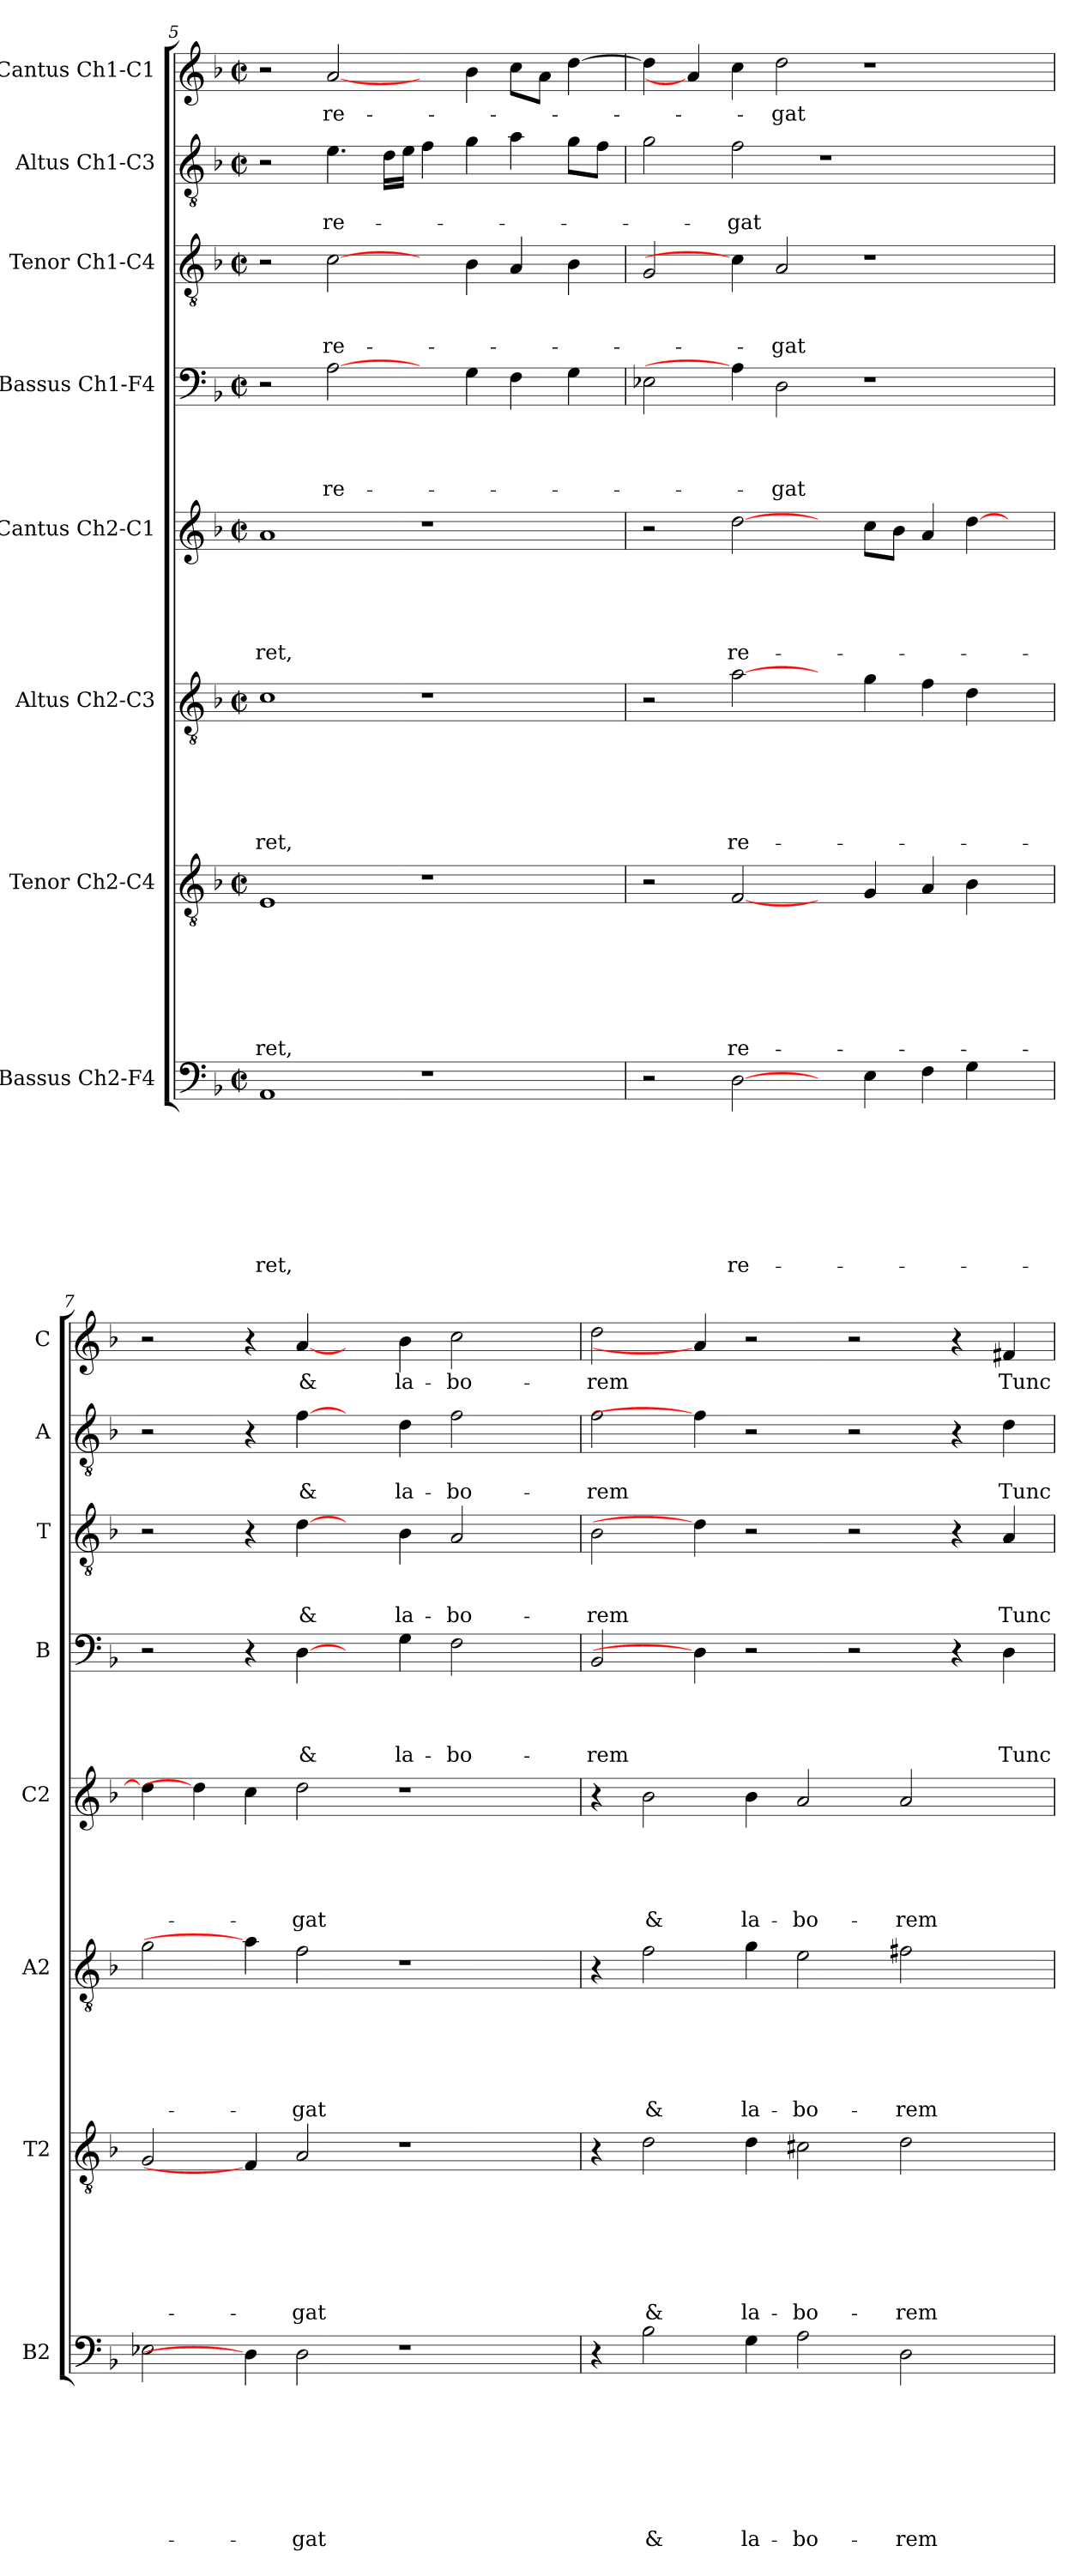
**kern	**text	**text	**text	**text	**text	**text	**text	**text	**kern	**text	**text	**text	**text	**text	**text	**text	**kern	**text	**text	**text	**text	**text	**text	**kern	**text	**text	**text	**text	**text	**kern	**text	**text	**text	**text	**kern	**text	**text	**text	**kern	**text	**text	**kern	**text
*part8	*part8	*part8	*part8	*part8	*part8	*part8	*part8	*part8	*part7	*part7	*part7	*part7	*part7	*part7	*part7	*part7	*part6	*part6	*part6	*part6	*part6	*part6	*part6	*part5	*part5	*part5	*part5	*part5	*part5	*part4	*part4	*part4	*part4	*part4	*part3	*part3	*part3	*part3	*part2	*part2	*part2	*part1	*part1
*staff8	*staff8	*staff8	*staff8	*staff8	*staff8	*staff8	*staff8	*staff8	*staff7	*staff7	*staff7	*staff7	*staff7	*staff7	*staff7	*staff7	*staff6	*staff6	*staff6	*staff6	*staff6	*staff6	*staff6	*staff5	*staff5	*staff5	*staff5	*staff5	*staff5	*staff4	*staff4	*staff4	*staff4	*staff4	*staff3	*staff3	*staff3	*staff3	*staff2	*staff2	*staff2	*staff1	*staff1
*I"Bassus Ch2-F4	*	*	*	*	*	*	*	*	*I"Tenor Ch2-C4	*	*	*	*	*	*	*	*I"Altus Ch2-C3	*	*	*	*	*	*	*I"Cantus Ch2-C1	*	*	*	*	*	*I"Bassus Ch1-F4	*	*	*	*	*I"Tenor Ch1-C4	*	*	*	*I"Altus Ch1-C3	*	*	*I"Cantus Ch1-C1	*
*I'B2	*	*	*	*	*	*	*	*	*I'T2	*	*	*	*	*	*	*	*I'A2	*	*	*	*	*	*	*I'C2	*	*	*	*	*	*I'B	*	*	*	*	*I'T	*	*	*	*I'A	*	*	*I'C	*
!!LO:LB:g=z
*clefF4	*	*	*	*	*	*	*	*	*clefGv2	*	*	*	*	*	*	*	*clefGv2	*	*	*	*	*	*	*clefG2	*	*	*	*	*	*clefF4	*	*	*	*	*clefGv2	*	*	*	*clefGv2	*	*	*clefG2	*
*k[b-]	*	*	*	*	*	*	*	*	*k[b-]	*	*	*	*	*	*	*	*k[b-]	*	*	*	*	*	*	*k[b-]	*	*	*	*	*	*k[b-]	*	*	*	*	*k[b-]	*	*	*	*k[b-]	*	*	*k[b-]	*
*F:	*	*	*	*	*	*	*	*	*F:	*	*	*	*	*	*	*	*F:	*	*	*	*	*	*	*F:	*	*	*	*	*	*F:	*	*	*	*	*F:	*	*	*	*F:	*	*	*F:	*
*M2/2	*	*	*	*	*	*	*	*	*M2/2	*	*	*	*	*	*	*	*M2/2	*	*	*	*	*	*	*M2/2	*	*	*	*	*	*M2/2	*	*	*	*	*M2/2	*	*	*	*M2/2	*	*	*M2/2	*
*met(c|)	*	*	*	*	*	*	*	*	*met(c|)	*	*	*	*	*	*	*	*met(c|)	*	*	*	*	*	*	*met(c|)	*	*	*	*	*	*met(c|)	*	*	*	*	*met(c|)	*	*	*	*met(c|)	*	*	*met(c|)	*
=5	=5	=5	=5	=5	=5	=5	=5	=5	=5	=5	=5	=5	=5	=5	=5	=5	=5	=5	=5	=5	=5	=5	=5	=5	=5	=5	=5	=5	=5	=5	=5	=5	=5	=5	=5	=5	=5	=5	=5	=5	=5	=5	=5
!	!	!	!	!	!	!	!	!LO:LY:b	!	!	!	!	!	!	!	!LO:LY:b	!	!	!	!	!	!	!LO:LY:b	!	!	!	!	!	!LO:LY:b	!	!	!	!	!	!	!	!	!	!	!	!	!	!
1AA	.	.	.	.	.	.	.	-ret,	1E	.	.	.	.	.	.	-ret,	1c	.	.	.	.	.	-ret,	1a	.	.	.	.	-ret,	2r	.	.	.	.	2r	.	.	.	2r	.	.	2r	.
!	!	!	!	!	!	!	!	!	!	!	!	!	!	!	!	!	!	!	!	!	!	!	!	!	!	!	!	!	!	!	!	!	!	!LO:LY:b	!	!	!	!LO:LY:b	!	!	!LO:LY:b	!	!LO:LY:b
.	.	.	.	.	.	.	.	.	.	.	.	.	.	.	.	.	.	.	.	.	.	.	.	.	.	.	.	.	.	[2A\	.	.	.	re-	[2c\	.	.	re-	4.e\	.	re-	[2a/	re-
.	.	.	.	.	.	.	.	.	.	.	.	.	.	.	.	.	.	.	.	.	.	.	.	.	.	.	.	.	.	.	.	.	.	.	.	.	.	.	16d\LL	.	.	.	.
.	.	.	.	.	.	.	.	.	.	.	.	.	.	.	.	.	.	.	.	.	.	.	.	.	.	.	.	.	.	.	.	.	.	.	.	.	.	.	16e\JJ	.	.	.	.
1r	.	.	.	.	.	.	.	.	1r	.	.	.	.	.	.	.	1r	.	.	.	.	.	.	1r	.	.	.	.	.	4ryy	.	.	.	.	4ryy	.	.	.	4f\	.	.	4ryy	.
.	.	.	.	.	.	.	.	.	.	.	.	.	.	.	.	.	.	.	.	.	.	.	.	.	.	.	.	.	.	4G\	.	.	.	.	4B-\	.	.	.	4g\	.	.	4b-\	.
.	.	.	.	.	.	.	.	.	.	.	.	.	.	.	.	.	.	.	.	.	.	.	.	.	.	.	.	.	.	4F\	.	.	.	.	4A/	.	.	.	4a\	.	.	8cc\L	.
.	.	.	.	.	.	.	.	.	.	.	.	.	.	.	.	.	.	.	.	.	.	.	.	.	.	.	.	.	.	.	.	.	.	.	.	.	.	.	.	.	.	8a\J	.
.	.	.	.	.	.	.	.	.	.	.	.	.	.	.	.	.	.	.	.	.	.	.	.	.	.	.	.	.	.	4G\	.	.	.	.	4B-\	.	.	.	8g\L	.	.	[4dd\	.
.	.	.	.	.	.	.	.	.	.	.	.	.	.	.	.	.	.	.	.	.	.	.	.	.	.	.	.	.	.	.	.	.	.	.	.	.	.	.	8f\J	.	.	.	.
=6	=6	=6	=6	=6	=6	=6	=6	=6	=6	=6	=6	=6	=6	=6	=6	=6	=6	=6	=6	=6	=6	=6	=6	=6	=6	=6	=6	=6	=6	=6	=6	=6	=6	=6	=6	=6	=6	=6	=6	=6	=6	=6	=6
2r	.	.	.	.	.	.	.	.	2r	.	.	.	.	.	.	.	2r	.	.	.	.	.	.	2r	.	.	.	.	.	2E-X\	.	.	.	.	2G/	.	.	.	2g\	.	.	4dd\]	.
.	.	.	.	.	.	.	.	.	.	.	.	.	.	.	.	.	.	.	.	.	.	.	.	.	.	.	.	.	.	.	.	.	.	.	.	.	.	.	.	.	.	4a/]	.
!	!	!	!	!	!	!	!	!LO:LY:b	!	!	!	!	!	!	!	!LO:LY:b	!	!	!	!	!	!	!LO:LY:b	!	!	!	!	!	!LO:LY:b	!	!	!	!	!	!	!	!	!	!	!	!LO:LY:b	!	!
[2D\	.	.	.	.	.	.	.	re-	[2F/	.	.	.	.	.	.	re-	[2a\	.	.	.	.	.	re-	[2dd\	.	.	.	.	re-	4A\]	.	.	.	.	4c\]	.	.	.	2f\	.	-gat	4cc\	.
!	!	!	!	!	!	!	!	!	!	!	!	!	!	!	!	!	!	!	!	!	!	!	!	!	!	!	!	!	!	!	!	!	!	!LO:LY:b	!	!	!	!LO:LY:b	!	!	!	!	!LO:LY:b
.	.	.	.	.	.	.	.	.	.	.	.	.	.	.	.	.	.	.	.	.	.	.	.	.	.	.	.	.	.	2D\	.	.	.	-gat	2A/	.	.	-gat	.	.	.	2dd\	-gat
4ryy	.	.	.	.	.	.	.	.	4ryy	.	.	.	.	.	.	.	4ryy	.	.	.	.	.	.	4ryy	.	.	.	.	.	.	.	.	.	.	.	.	.	.	1r	.	.	.	.
4E\	.	.	.	.	.	.	.	.	4G/	.	.	.	.	.	.	.	4g\	.	.	.	.	.	.	8cc\L	.	.	.	.	.	1r	.	.	.	.	1r	.	.	.	.	.	.	1r	.
.	.	.	.	.	.	.	.	.	.	.	.	.	.	.	.	.	.	.	.	.	.	.	.	8b-\J	.	.	.	.	.	.	.	.	.	.	.	.	.	.	.	.	.	.	.
4F\	.	.	.	.	.	.	.	.	4A/	.	.	.	.	.	.	.	4f\	.	.	.	.	.	.	4a/	.	.	.	.	.	.	.	.	.	.	.	.	.	.	.	.	.	.	.
4G\	.	.	.	.	.	.	.	.	4B-\	.	.	.	.	.	.	.	4d\	.	.	.	.	.	.	[4dd\	.	.	.	.	.	.	.	.	.	.	.	.	.	.	.	.	.	.	.
4ryy	.	.	.	.	.	.	.	.	4ryy	.	.	.	.	.	.	.	4ryy	.	.	.	.	.	.	4ryy	.	.	.	.	.	.	.	.	.	.	.	.	.	.	4ryy	.	.	.	.
=7	=7	=7	=7	=7	=7	=7	=7	=7	=7	=7	=7	=7	=7	=7	=7	=7	=7	=7	=7	=7	=7	=7	=7	=7	=7	=7	=7	=7	=7	=7	=7	=7	=7	=7	=7	=7	=7	=7	=7	=7	=7	=7	=7
2E-X\	.	.	.	.	.	.	.	.	2G/	.	.	.	.	.	.	.	2g\	.	.	.	.	.	.	4dd\]	.	.	.	.	.	2r	.	.	.	.	2r	.	.	.	2r	.	.	2r	.
.	.	.	.	.	.	.	.	.	.	.	.	.	.	.	.	.	.	.	.	.	.	.	.	4dd\]	.	.	.	.	.	.	.	.	.	.	.	.	.	.	.	.	.	.	.
4D\]	.	.	.	.	.	.	.	.	4F/]	.	.	.	.	.	.	.	4a\]	.	.	.	.	.	.	4cc\	.	.	.	.	.	4r	.	.	.	.	4r	.	.	.	4r	.	.	4r	.
!	!	!	!	!	!	!	!	!LO:LY:b	!	!	!	!	!	!	!	!LO:LY:b	!	!	!	!	!	!	!LO:LY:b	!	!	!	!	!	!LO:LY:b	!	!	!	!	!LO:LY:b	!	!	!	!LO:LY:b	!	!	!LO:LY:b	!	!LO:LY:b
2D\	.	.	.	.	.	.	.	-gat	2A/	.	.	.	.	.	.	-gat	2f\	.	.	.	.	.	-gat	2dd\	.	.	.	.	-gat	[4D\	.	.	.	&	[4d\	.	.	&	[4f\	.	&	[4a/	&
.	.	.	.	.	.	.	.	.	.	.	.	.	.	.	.	.	.	.	.	.	.	.	.	.	.	.	.	.	.	4ryy	.	.	.	.	4ryy	.	.	.	4ryy	.	.	4ryy	.
!	!	!	!	!	!	!	!	!	!	!	!	!	!	!	!	!	!	!	!	!	!	!	!	!	!	!	!	!	!	!	!	!	!	!LO:LY:b	!	!	!	!LO:LY:b	!	!	!LO:LY:b	!	!LO:LY:b
1r	.	.	.	.	.	.	.	.	1r	.	.	.	.	.	.	.	1r	.	.	.	.	.	.	1r	.	.	.	.	.	4G\	.	.	.	la-	4B-\	.	.	la-	4d\	.	la-	4b-\	la-
!	!	!	!	!	!	!	!	!	!	!	!	!	!	!	!	!	!	!	!	!	!	!	!	!	!	!	!	!	!	!	!	!	!	!LO:LY:b	!	!	!	!LO:LY:b	!	!	!LO:LY:b	!	!LO:LY:b
.	.	.	.	.	.	.	.	.	.	.	.	.	.	.	.	.	.	.	.	.	.	.	.	.	.	.	.	.	.	2F\	.	.	.	-bo-	2A/	.	.	-bo-	2f\	.	-bo-	2cc\	-bo-
.	.	.	.	.	.	.	.	.	.	.	.	.	.	.	.	.	.	.	.	.	.	.	.	.	.	.	.	.	.	4ryy	.	.	.	.	4ryy	.	.	.	4ryy	.	.	4ryy	.
=8	=8	=8	=8	=8	=8	=8	=8	=8	=8	=8	=8	=8	=8	=8	=8	=8	=8	=8	=8	=8	=8	=8	=8	=8	=8	=8	=8	=8	=8	=8	=8	=8	=8	=8	=8	=8	=8	=8	=8	=8	=8	=8	=8
!	!	!	!	!	!	!	!	!	!	!	!	!	!	!	!	!	!	!	!	!	!	!	!	!	!	!	!	!	!	!	!	!	!	!LO:LY:b	!	!	!	!LO:LY:b	!	!	!LO:LY:b	!	!LO:LY:b
4r	.	.	.	.	.	.	.	.	4r	.	.	.	.	.	.	.	4r	.	.	.	.	.	.	4r	.	.	.	.	.	2BB-/	.	.	.	-rem	2B-\	.	.	-rem	2f\	.	-rem	2dd\	-rem
!	!	!	!	!	!	!	!	!LO:LY:b	!	!	!	!	!	!	!	!LO:LY:b	!	!	!	!	!	!	!LO:LY:b	!	!	!	!	!	!LO:LY:b	!	!	!	!	!	!	!	!	!	!	!	!	!	!
2B-\	.	.	.	.	.	.	.	&	2d\	.	.	.	.	.	.	&	2f\	.	.	.	.	.	&	2b-\	.	.	.	.	&	.	.	.	.	.	.	.	.	.	.	.	.	.	.
.	.	.	.	.	.	.	.	.	.	.	.	.	.	.	.	.	.	.	.	.	.	.	.	.	.	.	.	.	.	4D\]	.	.	.	.	4d\]	.	.	.	4f\]	.	.	4a/]	.
!	!	!	!	!	!	!	!	!LO:LY:b	!	!	!	!	!	!	!	!LO:LY:b	!	!	!	!	!	!	!LO:LY:b	!	!	!	!	!	!LO:LY:b	!	!	!	!	!	!	!	!	!	!	!	!	!	!
4G\	.	.	.	.	.	.	.	la-	4d\	.	.	.	.	.	.	la-	4g\	.	.	.	.	.	la-	4b-\	.	.	.	.	la-	2r	.	.	.	.	2r	.	.	.	2r	.	.	2r	.
!	!	!	!	!	!	!	!	!LO:LY:b	!	!	!	!	!	!	!	!LO:LY:b	!	!	!	!	!	!	!LO:LY:b	!	!	!	!	!	!LO:LY:b	!	!	!	!	!	!	!	!	!	!	!	!	!	!
2A\	.	.	.	.	.	.	.	-bo-	2c#X\	.	.	.	.	.	.	-bo-	2e\	.	.	.	.	.	-bo-	2a/	.	.	.	.	-bo-	.	.	.	.	.	.	.	.	.	.	.	.	.	.
.	.	.	.	.	.	.	.	.	.	.	.	.	.	.	.	.	.	.	.	.	.	.	.	.	.	.	.	.	.	2r	.	.	.	.	2r	.	.	.	2r	.	.	2r	.
!	!	!	!	!	!	!	!	!LO:LY:b	!	!	!	!	!	!	!	!LO:LY:b	!	!	!	!	!	!	!LO:LY:b	!	!	!	!	!	!LO:LY:b	!	!	!	!	!	!	!	!	!	!	!	!	!	!
2D\	.	.	.	.	.	.	.	-rem	2d\	.	.	.	.	.	.	-rem	2f#X\	.	.	.	.	.	-rem	2a/	.	.	.	.	-rem	.	.	.	.	.	.	.	.	.	.	.	.	.	.
.	.	.	.	.	.	.	.	.	.	.	.	.	.	.	.	.	.	.	.	.	.	.	.	.	.	.	.	.	.	4r	.	.	.	.	4r	.	.	.	4r	.	.	4r	.
!	!	!	!	!	!	!	!	!	!	!	!	!	!	!	!	!	!	!	!	!	!	!	!	!	!	!	!	!	!	!	!	!	!	!LO:LY:b	!	!	!	!LO:LY:b	!	!	!LO:LY:b	!	!LO:LY:b
4ryy	.	.	.	.	.	.	.	.	4ryy	.	.	.	.	.	.	.	4ryy	.	.	.	.	.	.	4ryy	.	.	.	.	.	4D\	.	.	.	Tunc	4A/	.	.	Tunc	4d\	.	Tunc	4f#X/	Tunc
=	=	=	=	=	=	=	=	=	=	=	=	=	=	=	=	=	=	=	=	=	=	=	=	=	=	=	=	=	=	=	=	=	=	=	=	=	=	=	=	=	=	=	=
*-	*-	*-	*-	*-	*-	*-	*-	*-	*-	*-	*-	*-	*-	*-	*-	*-	*-	*-	*-	*-	*-	*-	*-	*-	*-	*-	*-	*-	*-	*-	*-	*-	*-	*-	*-	*-	*-	*-	*-	*-	*-	*-	*-
